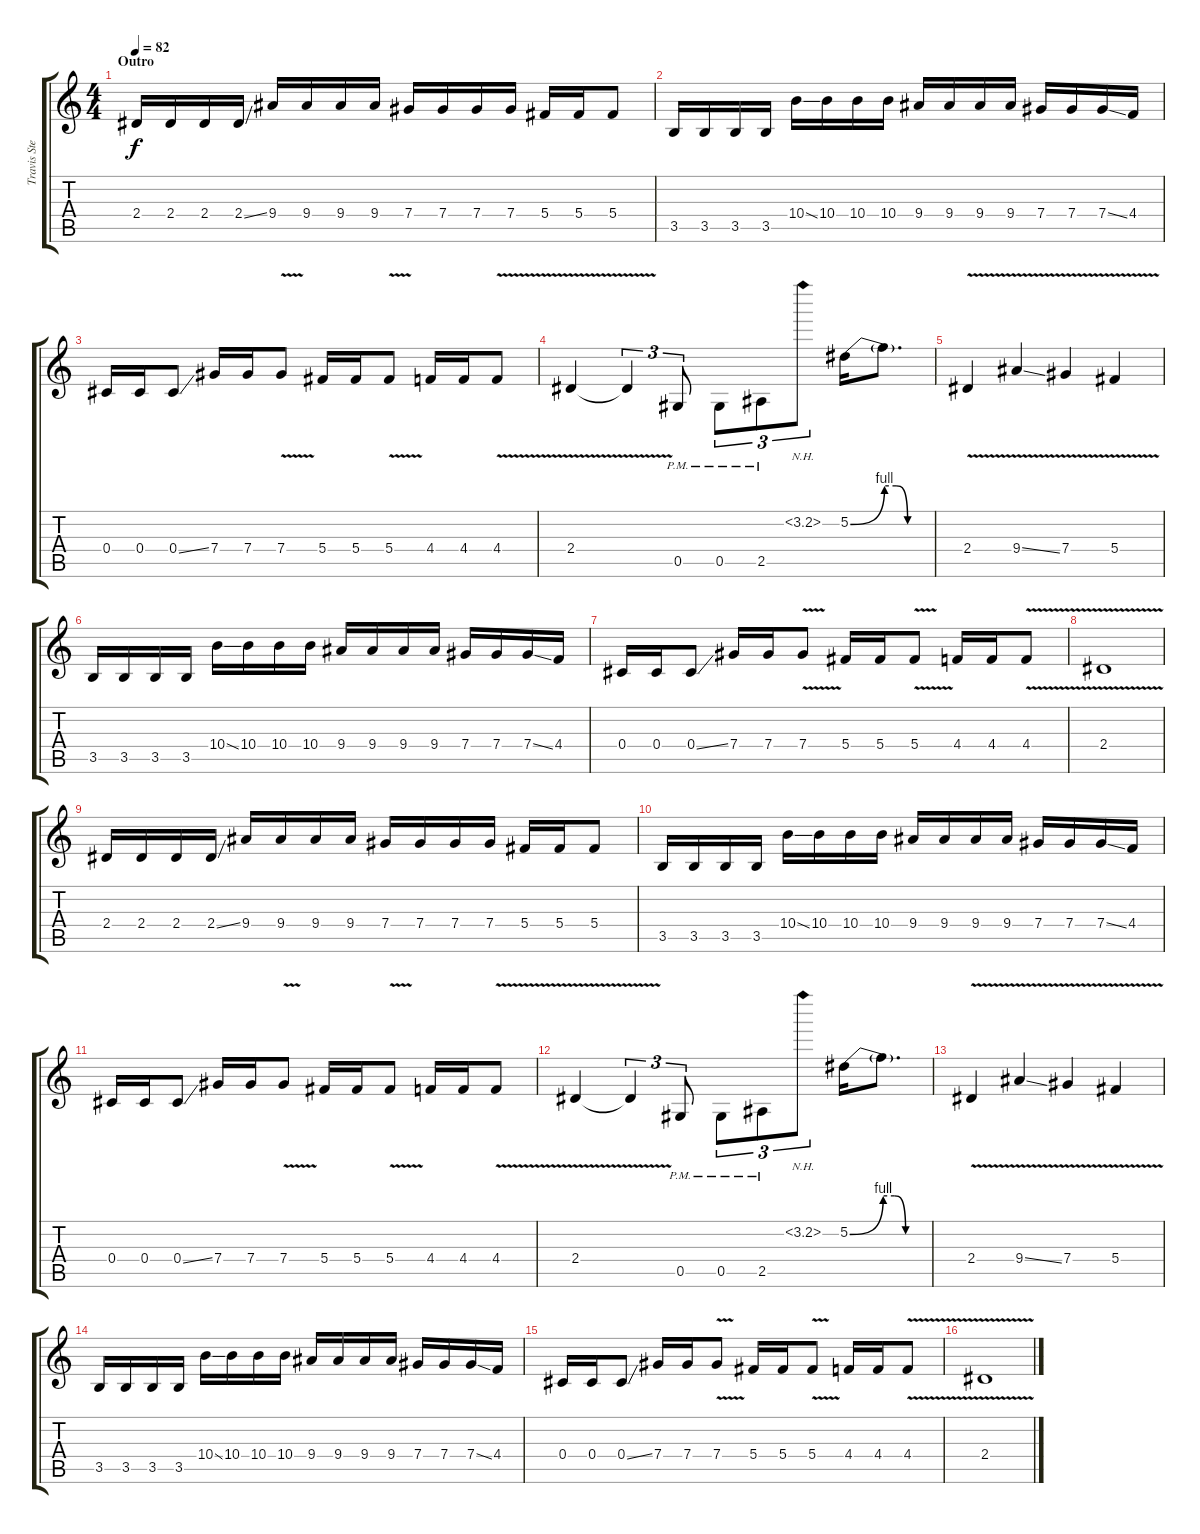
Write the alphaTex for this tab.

\track ("Travis Stever (Lead)" "Travis Ste") {instrument overdrivenguitar}
\staff {score tabs}
\tuning (Eb4 Bb3 Gb3 Db3 Ab2 Eb2) {hide}
\ts (4 4)
\section ("" "Outro")
\tempo 82
\clef g2
\ks c
2.4.16{dy f} 2.4.16 2.4.16 2.4{ss}.16 9.4.16 9.4.16 9.4.16 9.4.16 7.4.16 7.4.16 7.4.16 7.4.16 5.4.16 5.4.16 5.4.8 |
3.5.16 3.5.16 3.5.16 3.5.16 10.4{ss}.16 10.4.16 10.4.16 10.4.16 9.4.16 9.4.16 9.4.16 9.4.16 7.4.16 7.4.16 7.4{ss}.16 4.4.16 |
0.4.16 0.4.16 0.4{ss}.8 7.4.16 7.4.16 7.4{v}.8 5.4.16 5.4.16 5.4{v}.8 4.4.16 4.4.16 4.4{v}.8 |
2.4{v}.4 2.4{v t}.4{tu (3 2)} 0.5{pm}.8{tu (3 2)} 0.5{pm}.8{tu (3 2)} 2.5{pm}.8{tu (3 2)} 3.2{nh}.8{tu (3 2)} 5.2{be (bend 0 0 60 4)}.16 5.2{be (custom 0 4 15 4 30 0 60 0) t}.8{d} |
2.4{v}.4 9.4{v ss}.4 7.4{v}.4 5.4{v}.4 |
3.5.16 3.5.16 3.5.16 3.5.16 10.4{ss}.16 10.4.16 10.4.16 10.4.16 9.4.16 9.4.16 9.4.16 9.4.16 7.4.16 7.4.16 7.4{ss}.16 4.4.16 |
0.4.16 0.4.16 0.4{ss}.8 7.4.16 7.4.16 7.4{v}.8 5.4.16 5.4.16 5.4{v}.8 4.4.16 4.4.16 4.4{v}.8 |
2.4{v}.1 |
2.4.16 2.4.16 2.4.16 2.4{ss}.16 9.4.16 9.4.16 9.4.16 9.4.16 7.4.16 7.4.16 7.4.16 7.4.16 5.4.16 5.4.16 5.4.8 |
3.5.16 3.5.16 3.5.16 3.5.16 10.4{ss}.16 10.4.16 10.4.16 10.4.16 9.4.16 9.4.16 9.4.16 9.4.16 7.4.16 7.4.16 7.4{ss}.16 4.4.16 |
0.4.16 0.4.16 0.4{ss}.8 7.4.16 7.4.16 7.4{v}.8 5.4.16 5.4.16 5.4{v}.8 4.4.16 4.4.16 4.4{v}.8 |
2.4{v}.4 2.4{v t}.4{tu (3 2)} 0.5{pm}.8{tu (3 2)} 0.5{pm}.8{tu (3 2)} 2.5{pm}.8{tu (3 2)} 3.2{nh}.8{tu (3 2)} 5.2{be (bend 0 0 60 4)}.16 5.2{be (custom 0 4 15 4 30 0 60 0) t}.8{d} |
2.4{v}.4 9.4{v ss}.4 7.4{v}.4 5.4{v}.4 |
3.5.16 3.5.16 3.5.16 3.5.16 10.4{ss}.16 10.4.16 10.4.16 10.4.16 9.4.16 9.4.16 9.4.16 9.4.16 7.4.16 7.4.16 7.4{ss}.16 4.4.16 |
0.4.16 0.4.16 0.4{ss}.8 7.4.16 7.4.16 7.4{v}.8 5.4.16 5.4.16 5.4{v}.8 4.4.16 4.4.16 4.4{v}.8 |
2.4{v}.1
